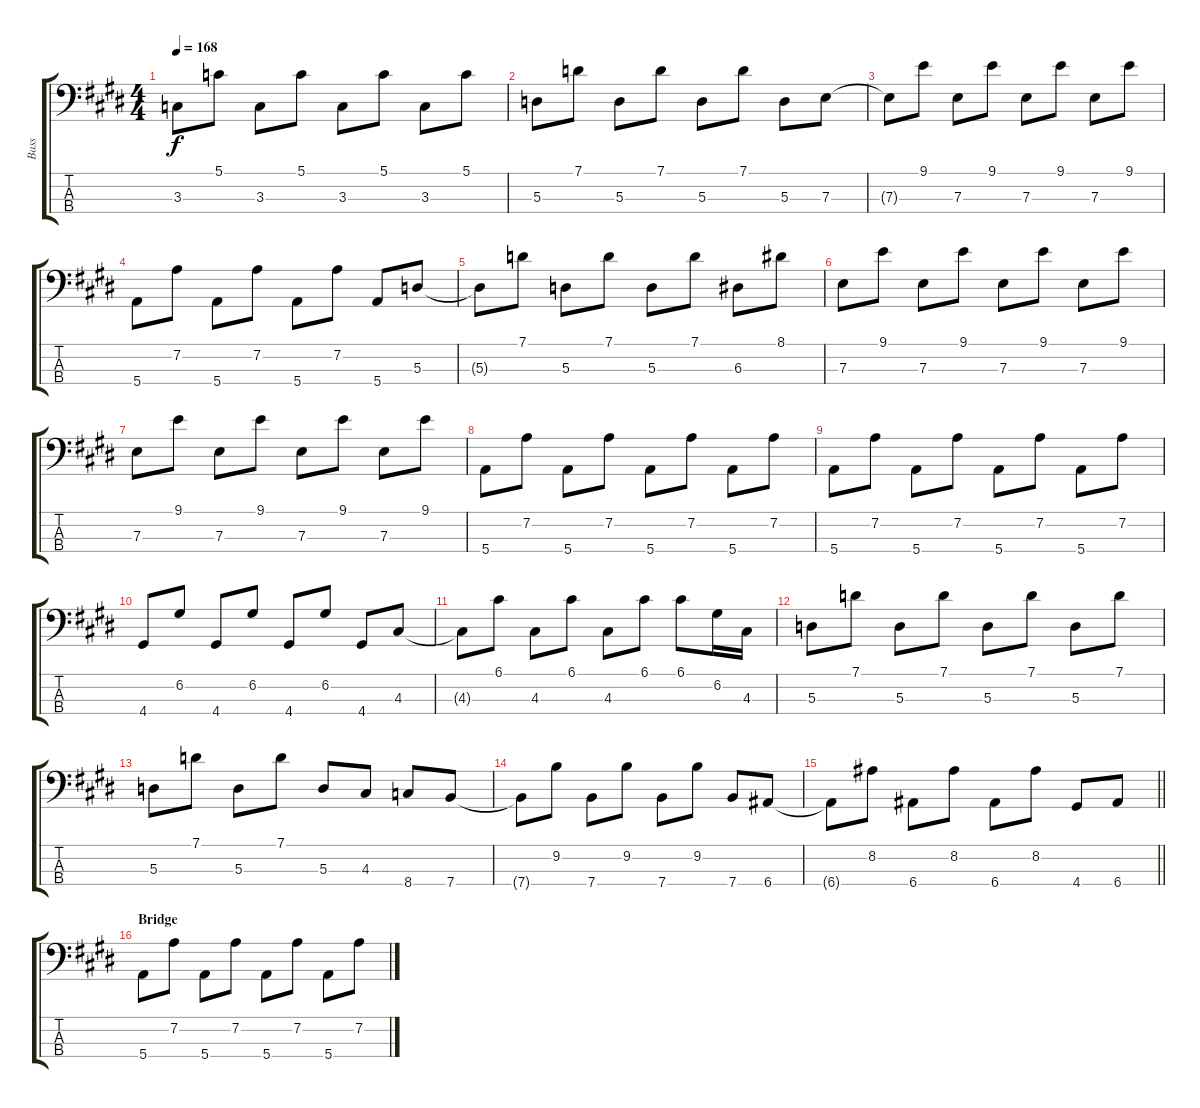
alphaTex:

\track ("Bass" "Bass") {instrument synthbass2}
\staff {score tabs}
\tuning (G2 D2 A1 E1) {hide}
\ts (4 4)
\tempo 168
\clef f4
\ks e
3.3.8{dy f} 5.1.8 3.3.8 5.1.8 3.3.8 5.1.8 3.3.8 5.1.8 |
5.3.8 7.1.8 5.3.8 7.1.8 5.3.8 7.1.8 5.3.8 7.3.8 |
7.3{t}.8 9.1.8 7.3.8 9.1.8 7.3.8 9.1.8 7.3.8 9.1.8 |
5.4.8 7.2.8 5.4.8 7.2.8 5.4.8 7.2.8 5.4.8 5.3.8 |
5.3{t}.8 7.1.8 5.3.8 7.1.8 5.3.8 7.1.8 6.3.8 8.1.8 |
7.3.8 9.1.8 7.3.8 9.1.8 7.3.8 9.1.8 7.3.8 9.1.8 |
7.3.8 9.1.8 7.3.8 9.1.8 7.3.8 9.1.8 7.3.8 9.1.8 |
5.4.8 7.2.8 5.4.8 7.2.8 5.4.8 7.2.8 5.4.8 7.2.8 |
5.4.8 7.2.8 5.4.8 7.2.8 5.4.8 7.2.8 5.4.8 7.2.8 |
4.4.8 6.2.8 4.4.8 6.2.8 4.4.8 6.2.8 4.4.8 4.3.8 |
4.3{t}.8 6.1.8 4.3.8 6.1.8 4.3.8 6.1.8 6.1.8 6.2.16 4.3.16 |
5.3.8 7.1.8 5.3.8 7.1.8 5.3.8 7.1.8 5.3.8 7.1.8 |
5.3.8 7.1.8 5.3.8 7.1.8 5.3.8 4.3.8 8.4.8 7.4.8 |
7.4{t}.8 9.2.8 7.4.8 9.2.8 7.4.8 9.2.8 7.4.8 6.4.8 |
\barLineRight lightlight
6.4{t}.8 8.2.8 6.4.8 8.2.8 6.4.8 8.2.8 4.4.8 6.4.8 |
\section ("" "Bridge")
5.4.8 7.2.8 5.4.8 7.2.8 5.4.8 7.2.8 5.4.8 7.2.8
